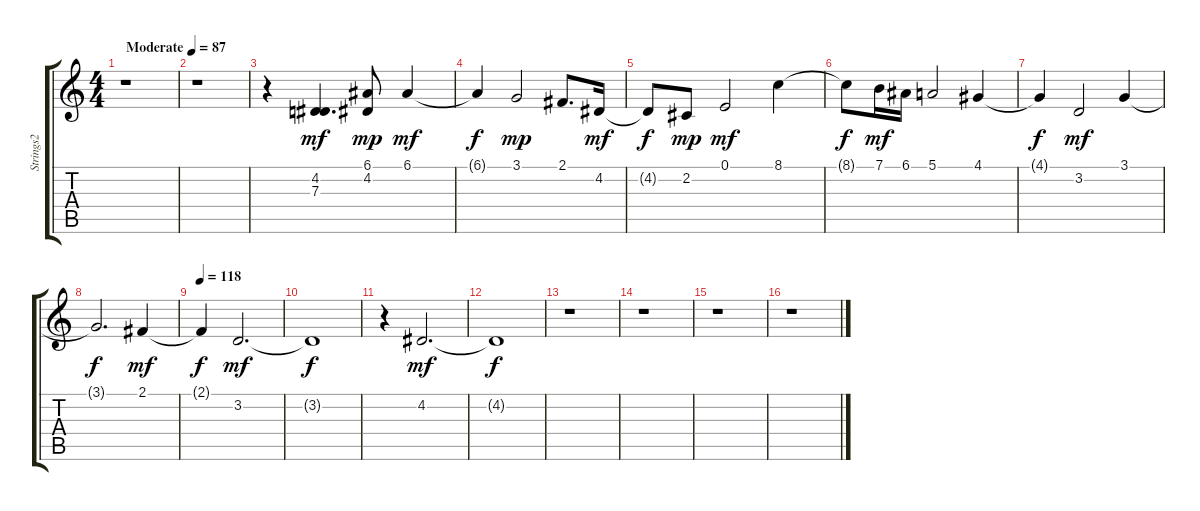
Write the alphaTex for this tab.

\track ("Strings2" "Strings2") {instrument stringensemble1}
\staff {score tabs}
\tuning (E4 B3 G3 D3 A2 E2) {hide}
\ts (4 4)
\tempo (87 "Moderate")
\clef g2
\ks c
r.1{dy mf instrument stringensemble1} |
r.1 |
r.4 (4.2 7.3).4{d balance 6} (6.1 4.2).8{dy mp} 6.1.4{dy mf} |
6.1{t}.4{dy f} 3.1.2{dy mp} 2.1.8{d} 4.2.16{dy mf} |
4.2{t}.8{dy f} 2.2.8{dy mp} 0.1.2{dy mf} 8.1.4 |
8.1{t}.8{dy f} 7.1.16{dy mf} 6.1.16 5.1.2 4.1.4 |
4.1{t}.4{dy f} 3.2.2{dy mf} 3.1.4 |
3.1{t}.2{d dy f} 2.1.4{dy mf} |
\tempo 118
2.1{t}.4{dy f} 3.2.2{d dy mf} |
3.2{t}.1{dy f} |
r.4 4.2.2{d dy mf} |
4.2{t}.1{dy f} |
r.1 |
r.1 |
r.1 |
r.1
